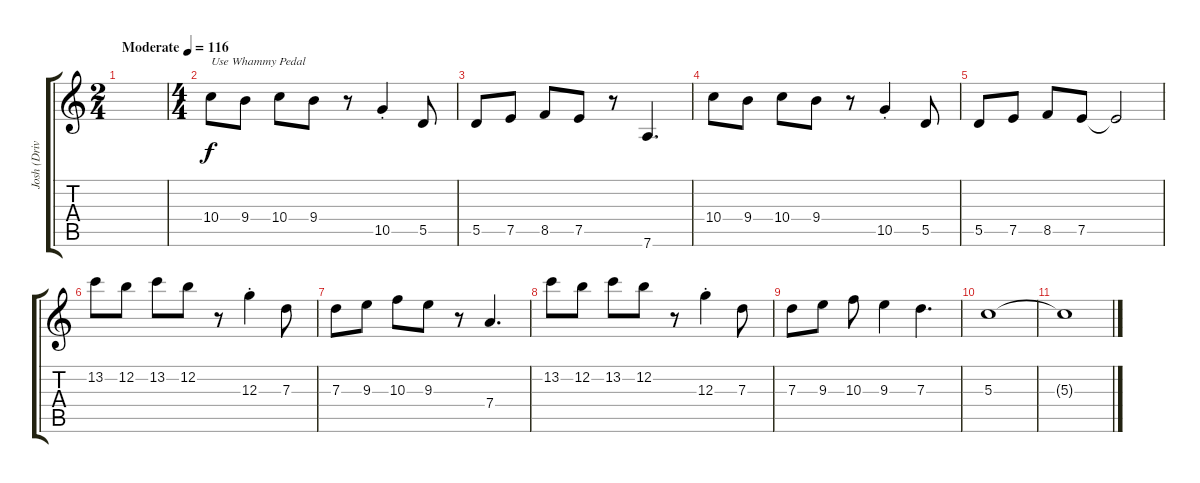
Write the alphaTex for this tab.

\track ("Josh (Drive)" "Josh (Driv") {instrument overdrivenguitar}
\staff {score tabs}
\tuning (E4 B3 G3 D3 A2 D2) {hide}
\ts (2 4)
\tempo (116 "Moderate")
\clef g2
\ks c
|
\ts (4 4)
10.4.8{txt "Use Whammy Pedal"} 9.4.8 10.4.8 9.4.8 r.8 10.5{st}.4 5.5.8 |
5.5.8 7.5.8 8.5.8 7.5.8 r.8 7.6.4{d} |
10.4.8 9.4.8 10.4.8 9.4.8 r.8 10.5{st}.4 5.5.8 |
5.5.8 7.5.8 8.5.8 7.5.8 7.5{t}.2 |
13.2.8 12.2.8 13.2.8 12.2.8 r.8 12.3{st}.4 7.3.8 |
7.3.8 9.3.8 10.3.8 9.3.8 r.8 7.4.4{d} |
13.2.8 12.2.8 13.2.8 12.2.8 r.8 12.3{st}.4 7.3.8 |
7.3.8 9.3.8 10.3.8 9.3.4 7.3.4{d} |
5.3.1{volume 4} |
5.3{t}.1
